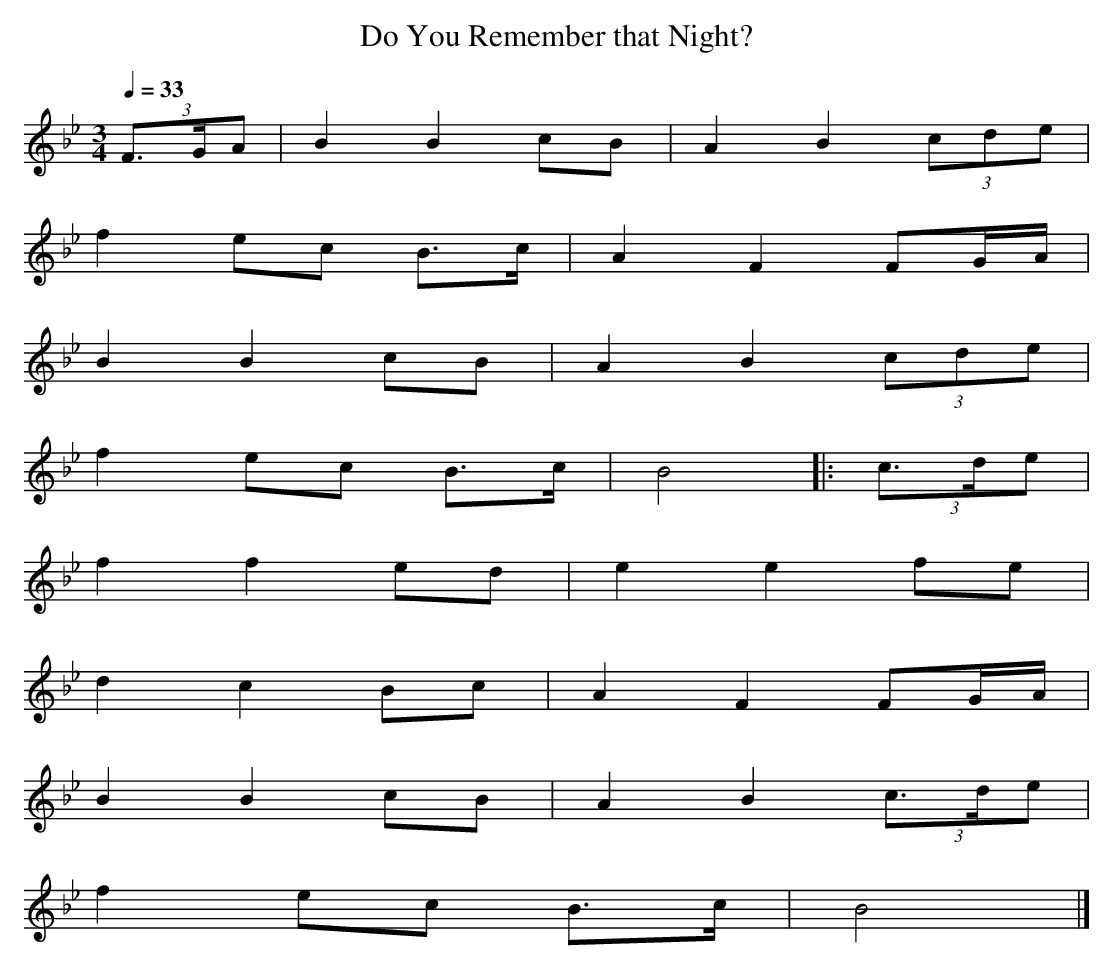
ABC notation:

X:1
T: Do You Remember that Night?
M: 3/4
L: 1/8
Q: 1/4=33
K: Bb % 2 flats
V: 1
(3F>GA | B2B2 cB | A2 B2 (3cde |
f2 ec B>c | A2 F2 FG/A/ |
B2 B2 cB | A2 B2 (3cde |
f2 ec B>c | B4 |: (3c>de |
f2 f2 ed | e2 e2 fe |
d2 c2 Bc | A2 F2 FG/A/ |
B2 B2 cB | A2 B2 (3c>de |
f2 ec B>c | B4 |]
